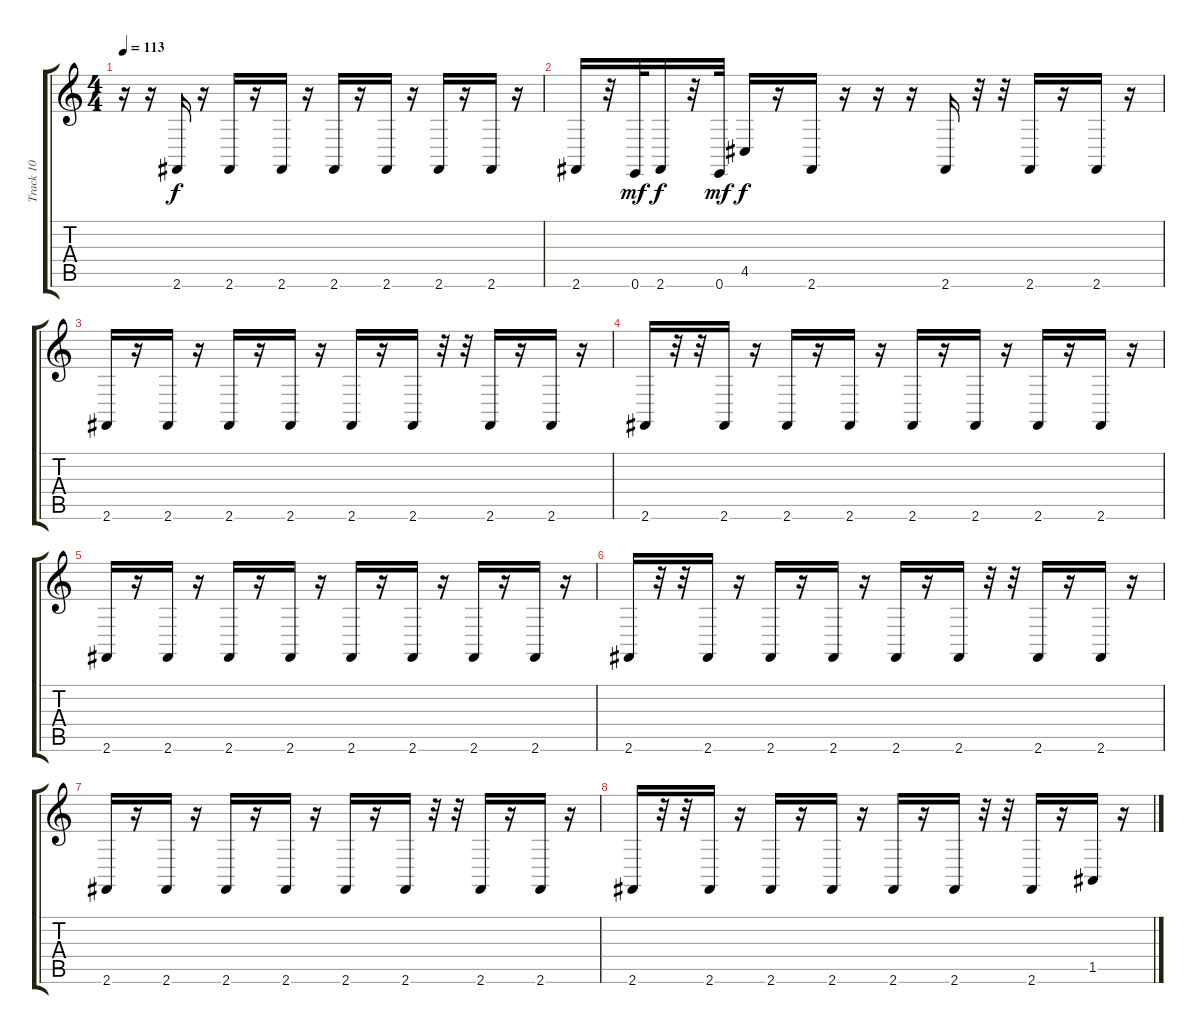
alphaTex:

\track ("Track 10" "Track 10") {instrument acousticgrandpiano}
\staff {score tabs}
\tuning (E4 B3 G3 D3 A2 E2) {hide}
\ts (4 4)
\tempo 113
\clef g2
\ks c
r.16{dy f} r.16 2.6.16 r.16 2.6.16 r.16 2.6.16 r.16 2.6.16 r.16 2.6.16 r.16 2.6.16 r.16 2.6.16 r.16 |
2.6.16 r.32 0.6.32{dy mf} 2.6.16{dy f} r.32 0.6.32{dy mf} 4.5.16{dy f} r.16 2.6.16 r.16 r.16 r.16 2.6.16 r.32 r.32 2.6.16 r.16 2.6.16 r.16 |
2.6.16 r.16 2.6.16 r.16 2.6.16 r.16 2.6.16 r.16 2.6.16 r.16 2.6.16 r.32 r.32 2.6.16 r.16 2.6.16 r.16 |
2.6.16 r.32 r.32 2.6.16 r.16 2.6.16 r.16 2.6.16 r.16 2.6.16 r.16 2.6.16 r.16 2.6.16 r.16 2.6.16 r.16 |
2.6.16 r.16 2.6.16 r.16 2.6.16 r.16 2.6.16 r.16 2.6.16 r.16 2.6.16 r.16 2.6.16 r.16 2.6.16 r.16 |
2.6.16 r.32 r.32 2.6.16 r.16 2.6.16 r.16 2.6.16 r.16 2.6.16 r.16 2.6.16 r.32 r.32 2.6.16 r.16 2.6.16 r.16 |
2.6.16 r.16 2.6.16 r.16 2.6.16 r.16 2.6.16 r.16 2.6.16 r.16 2.6.16 r.32 r.32 2.6.16 r.16 2.6.16 r.16 |
2.6.16 r.32 r.32 2.6.16 r.16 2.6.16 r.16 2.6.16 r.16 2.6.16 r.16 2.6.16 r.32 r.32 2.6.16 r.16 1.5.16 r.16
